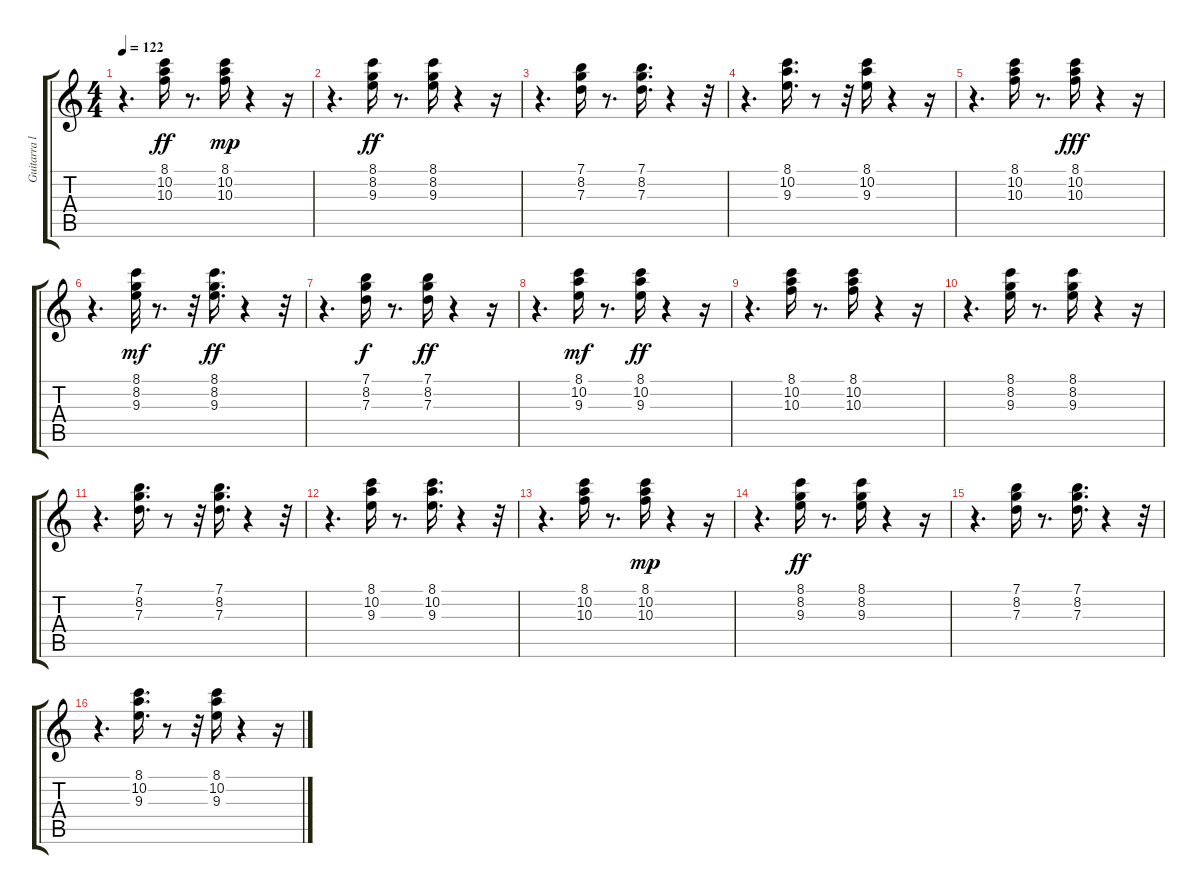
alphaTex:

\track ("Guitarra l" "Guitarra l") {instrument electricguitarclean}
\staff {score tabs}
\tuning (E4 B3 G3 D3 A2 E2) {hide}
\ts (4 4)
\tempo 122
\clef g2
\ks c
r.4{d dy ff} (8.1 10.2 10.3).16 r.8{d} (8.1 10.2 10.3).16{dy mp} r.4 r.16 |
r.4{d} (8.1 8.2 9.3).16{dy ff} r.8{d} (8.1 8.2 9.3).16 r.4 r.16 |
r.4{d} (7.1 8.2 7.3).16 r.8{d} (7.1 8.2 7.3).16{d} r.4 r.32 |
r.4{d} (8.1 10.2 9.3).16{d} r.8 r.32 (8.1 10.2 9.3).16 r.4 r.16 |
r.4{d} (8.1 10.2 10.3).16 r.8{d} (8.1 10.2 10.3).16{dy fff} r.4 r.16 |
r.4{d} (8.1 8.2 9.3).32{dy mf} r.8{d} r.32 (8.1 8.2 9.3).16{d dy ff} r.4 r.32 |
r.4{d} (7.1 8.2 7.3).16{dy f} r.8{d} (7.1 8.2 7.3).16{dy ff} r.4 r.16 |
r.4{d} (8.1 10.2 9.3).16{dy mf} r.8{d} (8.1 10.2 9.3).16{dy ff} r.4 r.16 |
r.4{d} (8.1 10.2 10.3).16 r.8{d} (8.1 10.2 10.3).16 r.4 r.16 |
r.4{d} (8.1 8.2 9.3).16 r.8{d} (8.1 8.2 9.3).16 r.4 r.16 |
r.4{d} (7.1 8.2 7.3).16{d} r.8 r.32 (7.1 8.2 7.3).16{d} r.4 r.32 |
r.4{d} (8.1 10.2 9.3).16 r.8{d} (8.1 10.2 9.3).16{d} r.4 r.32 |
r.4{d} (8.1 10.2 10.3).16 r.8{d} (8.1 10.2 10.3).16{dy mp} r.4 r.16 |
r.4{d} (8.1 8.2 9.3).16{dy ff} r.8{d} (8.1 8.2 9.3).16 r.4 r.16 |
r.4{d} (7.1 8.2 7.3).16 r.8{d} (7.1 8.2 7.3).16{d} r.4 r.32 |
r.4{d} (8.1 10.2 9.3).16{d} r.8 r.32 (8.1 10.2 9.3).16 r.4 r.16
